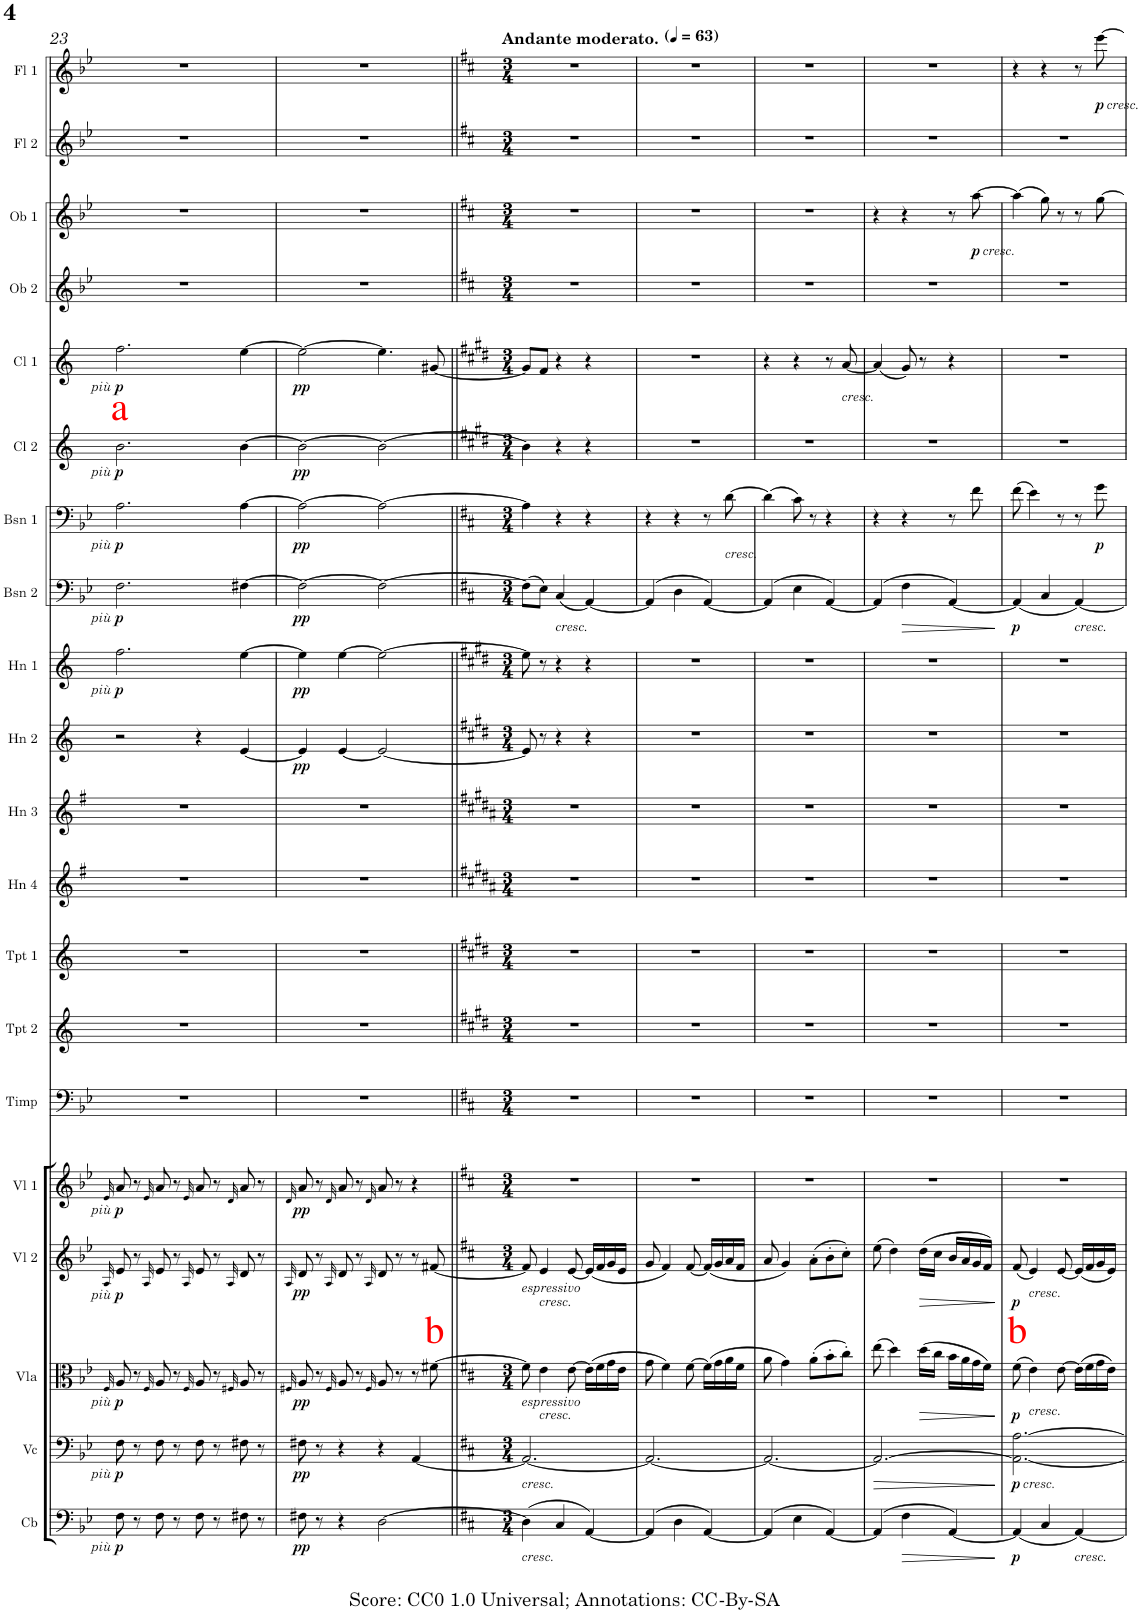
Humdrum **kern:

**kern	**dynam	**kern	**dynam	**kern	**dynam	**kern	**text	**dynam	**kern	**dynam	**kern	**kern	**kern	**kern	**kern	**kern	**dynam	**kern	**dynam	**kern	**dynam	**kern	**dynam	**kern	**dynam	**kern	**text	**dynam	**kern	**kern	**dynam	**kern	**kern	**dynam
*part20	*part20	*part19	*part19	*part18	*part18	*part17	*part17	*part17	*part16	*part16	*part15	*part14	*part13	*part12	*part11	*part10	*part10	*part9	*part9	*part8	*part8	*part7	*part7	*part6	*part6	*part5	*part5	*part5	*part4	*part3	*part3	*part2	*part1	*part1
*staff20	*staff20	*staff19	*staff19	*staff18	*staff18	*staff17	*staff17	*staff17	*staff16	*staff16	*staff15	*staff14	*staff13	*staff12	*staff11	*staff10	*staff10	*staff9	*staff9	*staff8	*staff8	*staff7	*staff7	*staff6	*staff6	*staff5	*staff5	*staff5	*staff4	*staff3	*staff3	*staff2	*staff1	*staff1
*I"Contrabass	*	*I"Violoncello	*	*I"Viola	*	*I"Violin 2	*	*	*I"Violin I	*	*I"Timpani in F, Bb	*I"Bb Trumpet 2	*I"Bb Trumpet	*I"Eb Horn 4	*I"Eb Horn 3	*I"Bb (alto) Horn 1	*	*I"Bb (alto) Horn 1	*	*I"Bassoon 2	*	*I"Bassoon 1	*	*I"Bb Clarinet 2	*	*I"Bb Clarinet 1	*	*	*I"Oboe 2	*I"Oboe 1	*	*I"Flute 2	*I"Flute 1	*
*I'Cb	*	*I'Vc	*	*I'Vla	*	*I'Vl 2	*	*	*I'Vl 1	*	*I'Timp	*I'Tpt 2	*I'Tpt 1	*I'Hn 4	*I'Hn 3	*I'Hn 2	*	*I'Hn 1	*	*I'Bsn 2	*	*I'Bsn 1	*	*I'Cl 2	*	*I'Cl 1	*	*	*I'Ob 2	*I'Ob 1	*	*I'Fl 2	*I'Fl 1	*
!!LO:PB:g=z
*clefF4	*	*clefF4	*	*clefC3	*	*clefG2	*	*	*clefG2	*	*clefF4	*clefG2	*clefG2	*clefG2	*clefG2	*clefG2	*	*clefG2	*	*clefF4	*	*clefF4	*	*clefG2	*	*clefG2	*	*	*clefG2	*clefG2	*	*clefG2	*clefG2	*
*Trd7c12	*	*	*	*	*	*	*	*	*	*	*	*Trd1c2	*Trd1c2	*Trd5c9	*Trd5c9	*Trd1c2	*	*Trd1c2	*	*	*	*	*	*Trd1c2	*	*Trd1c2	*	*	*	*	*	*	*	*
*k[b-e-]	*	*k[b-e-]	*	*k[b-e-]	*	*k[b-e-]	*	*	*k[b-e-]	*	*k[b-e-]	*k[]	*k[]	*k[f#]	*k[f#]	*k[]	*	*k[]	*	*k[b-e-]	*	*k[b-e-]	*	*k[]	*	*k[]	*	*	*k[b-e-]	*k[b-e-]	*	*k[b-e-]	*k[b-e-]	*
*M4/4	*	*M4/4	*	*M4/4	*	*M4/4	*	*	*M4/4	*	*M4/4	*M4/4	*M4/4	*M4/4	*M4/4	*M4/4	*	*M4/4	*	*M4/4	*	*M4/4	*	*M4/4	*	*M4/4	*	*	*M4/4	*M4/4	*	*M4/4	*M4/4	*
*met(c)	*	*met(c)	*	*met(c)	*	*met(c)	*	*	*met(c)	*	*met(c)	*met(c)	*met(c)	*met(c)	*met(c)	*met(c)	*	*met(c)	*	*met(c)	*	*met(c)	*	*met(c)	*	*met(c)	*	*	*met(c)	*met(c)	*	*met(c)	*met(c)	*
=23	=23	=23	=23	=23	=23	=23	=23	=23	=23	=23	=23	=23	=23	=23	=23	=23	=23	=23	=23	=23	=23	=23	=23	=23	=23	=23	=23	=23	=23	=23	=23	=23	=23	=23
.	.	.	.	32qF/	.	32qA/	.	.	32qe-/	.	.	.	.	.	.	.	.	.	.	.	.	.	.	.	.	.	.	.	.	.	.	.	.	.
!	!LO:DY:b	!	!	!	!	!	!	!	!	!	!	!	!	!	!	!	!	!	!	!	!	!	!	!	!	!	!LO:LY:b:color=#FF0000	!	!	!	!	!	!	!
!	!LO:DY:n=1:b	!	!LO:DY:b	!	!	!	!	!	!	!	!	!	!	!	!	!	!	!	!	!	!	!	!	!	!	!	!	!	!	!	!	!	!	!
!	!	!	!LO:DY:n=1:b	!	!LO:DY:b	!	!	!	!	!	!	!	!	!	!	!	!	!	!	!	!	!	!	!	!	!	!	!	!	!	!	!	!	!
!	!	!	!	!	!LO:DY:n=1:b	!	!	!LO:DY:b	!	!	!	!	!	!	!	!	!	!	!	!	!	!	!	!	!	!	!	!	!	!	!	!	!	!
!	!	!	!	!	!	!	!	!LO:DY:n=1:b	!	!LO:DY:b	!	!	!	!	!	!	!	!	!	!	!	!	!	!	!	!	!	!	!	!	!	!	!	!
!	!	!	!	!	!	!	!	!	!	!LO:DY:n=1:b	!	!	!	!	!	!	!	!	!LO:DY:b	!	!	!	!	!	!	!	!	!	!	!	!	!	!	!
!	!	!	!	!	!	!	!	!	!	!	!	!	!	!	!	!	!	!	!LO:DY:n=1:b	!	!LO:DY:b	!	!	!	!	!	!	!	!	!	!	!	!	!
!	!	!	!	!	!	!	!	!	!	!	!	!	!	!	!	!	!	!	!	!	!LO:DY:n=1:b	!	!LO:DY:b	!	!	!	!	!	!	!	!	!	!	!
!	!	!	!	!	!	!	!	!	!	!	!	!	!	!	!	!	!	!	!	!	!	!	!LO:DY:n=1:b	!	!LO:DY:b	!	!	!	!	!	!	!	!	!
!	!	!	!	!	!	!	!	!	!	!	!	!	!	!	!	!	!	!	!	!	!	!	!	!	!LO:DY:n=1:b	!	!	!LO:DY:b	!	!	!	!	!	!
!	!	!	!	!	!	!	!	!	!	!	!	!	!	!	!	!	!	!	!	!	!	!	!	!	!	!	!	!LO:DY:n=1:b	!	!	!	!	!	!
8F\	other-dynamics p	8F\	other-dynamics p	8A/	other-dynamics p	8e-/	.	other-dynamics p	8a/	other-dynamics p	1r	1r	1r	1r	1r	2r	.	2.ff\	other-dynamics p	2.F\	other-dynamics p	2.A\	other-dynamics p	2.b\	other-dynamics p	2.ff\	a	other-dynamics p	1r	1r	.	1r	1r	.
8r	.	8r	.	8r	.	8r	.	.	8r	.	.	.	.	.	.	.	.	.	.	.	.	.	.	.	.	.	.	.	.	.	.	.	.	.
.	.	.	.	32qF/	.	32qA/	.	.	32qe-/	.	.	.	.	.	.	.	.	.	.	.	.	.	.	.	.	.	.	.	.	.	.	.	.	.
8F\	.	8F\	.	8A/	.	8e-/	.	.	8a/	.	.	.	.	.	.	.	.	.	.	.	.	.	.	.	.	.	.	.	.	.	.	.	.	.
8r	.	8r	.	8r	.	8r	.	.	8r	.	.	.	.	.	.	.	.	.	.	.	.	.	.	.	.	.	.	.	.	.	.	.	.	.
.	.	.	.	32qF/	.	32qA/	.	.	32qe-/	.	.	.	.	.	.	.	.	.	.	.	.	.	.	.	.	.	.	.	.	.	.	.	.	.
8F\	.	8F\	.	8A/	.	8e-/	.	.	8a/	.	.	.	.	.	.	4r	.	.	.	.	.	.	.	.	.	.	.	.	.	.	.	.	.	.
8r	.	8r	.	8r	.	8r	.	.	8r	.	.	.	.	.	.	.	.	.	.	.	.	.	.	.	.	.	.	.	.	.	.	.	.	.
.	.	.	.	32qF#X/	.	32qA/	.	.	32qd/	.	.	.	.	.	.	.	.	.	.	.	.	.	.	.	.	.	.	.	.	.	.	.	.	.
8F#X\	.	8F#X\	.	8A/	.	8d/	.	.	8a/	.	.	.	.	.	.	[4e/	.	[4ee\	.	[4F#X\	.	[4A\	.	[4b\	.	[4ee\	.	.	.	.	.	.	.	.
8r	.	8r	.	8r	.	8r	.	.	8r	.	.	.	.	.	.	.	.	.	.	.	.	.	.	.	.	.	.	.	.	.	.	.	.	.
=24	=24	=24	=24	=24	=24	=24	=24	=24	=24	=24	=24	=24	=24	=24	=24	=24	=24	=24	=24	=24	=24	=24	=24	=24	=24	=24	=24	=24	=24	=24	=24	=24	=24	=24
.	.	.	.	32qF#X/	.	32qA/	.	.	32qd/	.	.	.	.	.	.	.	.	.	.	.	.	.	.	.	.	.	.	.	.	.	.	.	.	.
!	!LO:DY:b	!	!LO:DY:b	!	!LO:DY:b	!	!	!LO:DY:b	!	!LO:DY:b	!	!	!	!	!	!	!LO:DY:b	!	!LO:DY:b	!	!LO:DY:b	!	!LO:DY:b	!	!LO:DY:b	!	!	!LO:DY:b	!	!	!	!	!	!
8F#X\	pp	8F#X\	pp	8A/	pp	8d/	.	pp	8a/	pp	1r	1r	1r	1r	1r	4e/]	pp	4ee\]	pp	2F#\_	pp	2A\_	pp	2b\_	pp	2ee\_	.	pp	1r	1r	.	1r	1r	.
8r	.	8r	.	8r	.	8r	.	.	8r	.	.	.	.	.	.	.	.	.	.	.	.	.	.	.	.	.	.	.	.	.	.	.	.	.
.	.	.	.	32qF#/	.	32qA/	.	.	32qd/	.	.	.	.	.	.	.	.	.	.	.	.	.	.	.	.	.	.	.	.	.	.	.	.	.
4r	.	4r	.	8A/	.	8d/	.	.	8a/	.	.	.	.	.	.	[4e/	.	[4ee\	.	.	.	.	.	.	.	.	.	.	.	.	.	.	.	.
.	.	.	.	8r	.	8r	.	.	8r	.	.	.	.	.	.	.	.	.	.	.	.	.	.	.	.	.	.	.	.	.	.	.	.	.
.	.	.	.	32qF#/	.	32qA/	.	.	32qd/	.	.	.	.	.	.	.	.	.	.	.	.	.	.	.	.	.	.	.	.	.	.	.	.	.
[2D\	.	4r	.	8A/	.	8d/	.	.	8a/	.	.	.	.	.	.	2e/_	.	2ee\_	.	2F#\_	.	2A\_	.	2b\_	.	4.ee\]	.	.	.	.	.	.	.	.
.	.	.	.	8r	.	8r	.	.	8r	.	.	.	.	.	.	.	.	.	.	.	.	.	.	.	.	.	.	.	.	.	.	.	.	.
.	.	[4AA/	.	8r	.	8r	.	.	4r	.	.	.	.	.	.	.	.	.	.	.	.	.	.	.	.	.	.	.	.	.	.	.	.	.
!	!	!	!	!	!	!	!LO:LY:b:color=#FF0000	!	!	!	!	!	!	!	!	!	!	!	!	!	!	!	!	!	!	!	!	!	!	!	!	!	!	!
.	.	.	.	[8f#X\	.	[8f#X/	b	.	.	.	.	.	.	.	.	.	.	.	.	.	.	.	.	.	.	[8g#X/	.	.	.	.	.	.	.	.
=25||	=25||	=25||	=25||	=25||	=25||	=25||	=25||	=25||	=25||	=25||	=25||	=25||	=25||	=25||	=25||	=25||	=25||	=25||	=25||	=25||	=25||	=25||	=25||	=25||	=25||	=25||	=25||	=25||	=25||	=25||	=25||	=25||	=25||	=25||
*k[f#c#]	*	*k[f#c#]	*	*k[f#c#]	*	*k[f#c#]	*	*	*k[f#c#]	*	*k[f#c#]	*k[f#c#g#d#]	*k[f#c#g#d#]	*k[f#c#g#d#a#]	*k[f#c#g#d#a#]	*k[f#c#g#d#]	*	*k[f#c#g#d#]	*	*k[f#c#]	*	*k[f#c#]	*	*k[f#c#g#d#]	*	*k[f#c#g#d#]	*	*	*k[f#c#]	*k[f#c#]	*	*k[f#c#]	*k[f#c#]	*
*M3/4	*	*M3/4	*	*M3/4	*	*M3/4	*	*	*M3/4	*	*M3/4	*M3/4	*M3/4	*M3/4	*M3/4	*M3/4	*	*M3/4	*	*M3/4	*	*M3/4	*	*M3/4	*	*M3/4	*	*	*M3/4	*M3/4	*	*M3/4	*M3/4	*
*	*	*	*	*	*	*	*	*	*	*	*	*	*	*	*	*	*	*	*	*	*	*	*	*	*	*	*	*	*	*	*	*	*MM63	*
!	!	!	!	!	!	!	!	!	!	!	!	!	!	!	!	!	!	!	!	!	!	!	!	!	!	!	!	!	!	!	!	!	!LO:TX:a:B:t=Andante moderato.	!
!	!	!	!	!	!	!LO:TX:b:i:t=espressivo	!	!	!	!	!	!	!	!	!	!	!	!	!	!	!	!	!	!	!	!	!	!	!	!	!	!	!	!
!	!	!	!	!LO:TX:b:i:t=espressivo	!	!	!	!	!	!	!	!	!	!	!	!	!	!	!	!	!	!	!	!	!	!	!	!	!	!	!	!	!	!
!	!	!LO:TX:b:i:t=cresc.	!	!	!	!	!	!	!	!	!	!	!	!	!	!	!	!	!	!	!	!	!	!	!	!	!	!	!	!	!	!	!	!
!LO:TX:b:i:t=cresc.	!	!	!	!	!	!	!	!	!	!	!	!	!	!	!	!	!	!	!	!	!	!	!	!	!	!	!	!	!	!	!	!	!	!
(4D\]	.	2.AA/_	.	8f#\]	.	8f#/]	.	.	2.r	.	2.r	2.r	2.r	2.r	2.r	8e/]	.	8ee\]	.	(8F#\L]	.	4A\]	.	4b\]	.	8g#/L]	.	.	2.r	2.r	.	2.r	2.r	.
!	!	!	!	!	!	!LO:TX:b:i:t=cresc.	!	!	!	!	!	!	!	!	!	!	!	!	!	!	!	!	!	!	!	!	!	!	!	!	!	!	!	!
!	!	!	!	!LO:TX:b:i:t=cresc.	!	!	!	!	!	!	!	!	!	!	!	!	!	!	!	!	!	!	!	!	!	!	!	!	!	!	!	!	!	!
.	.	.	.	4e\	.	4e/	.	.	.	.	.	.	.	.	.	8r	.	8r	.	8E\J)	.	.	.	.	.	8f#/J	.	.	.	.	.	.	.	.
!	!	!	!	!	!	!	!	!	!	!	!	!	!	!	!	!	!	!	!	!LO:TX:b:i:t=cresc.	!	!	!	!	!	!	!	!	!	!	!	!	!	!
4C#/	.	.	.	.	.	.	.	.	.	.	.	.	.	.	.	4r	.	4r	.	(4C#/	.	4r	.	4r	.	4r	.	.	.	.	.	.	.	.
.	.	.	.	[8e\	.	[8e/	.	.	.	.	.	.	.	.	.	.	.	.	.	.	.	.	.	.	.	.	.	.	.	.	.	.	.	.
[4AA/)	.	.	.	(16e\LL]	.	(16e/LL]	.	.	.	.	.	.	.	.	.	4r	.	4r	.	[4AA/)	.	4r	.	4r	.	4r	.	.	.	.	.	.	.	.
.	.	.	.	16f#\	.	16f#/	.	.	.	.	.	.	.	.	.	.	.	.	.	.	.	.	.	.	.	.	.	.	.	.	.	.	.	.
.	.	.	.	16g\	.	16g/	.	.	.	.	.	.	.	.	.	.	.	.	.	.	.	.	.	.	.	.	.	.	.	.	.	.	.	.
.	.	.	.	16e\JJ	.	16e/JJ	.	.	.	.	.	.	.	.	.	.	.	.	.	.	.	.	.	.	.	.	.	.	.	.	.	.	.	.
=26	=26	=26	=26	=26	=26	=26	=26	=26	=26	=26	=26	=26	=26	=26	=26	=26	=26	=26	=26	=26	=26	=26	=26	=26	=26	=26	=26	=26	=26	=26	=26	=26	=26	=26
(4AA/]	.	2.AA/_	.	8g\	.	8g/	.	.	2.r	.	2.r	2.r	2.r	2.r	2.r	2.r	.	2.r	.	(4AA/]	.	4r	.	2.r	.	2.r	.	.	2.r	2.r	.	2.r	2.r	.
.	.	.	.	4f#\)	.	4f#/)	.	.	.	.	.	.	.	.	.	.	.	.	.	.	.	.	.	.	.	.	.	.	.	.	.	.	.	.
4D\	.	.	.	.	.	.	.	.	.	.	.	.	.	.	.	.	.	.	.	4D\	.	4r	.	.	.	.	.	.	.	.	.	.	.	.
.	.	.	.	[8f#\	.	[8f#/	.	.	.	.	.	.	.	.	.	.	.	.	.	.	.	.	.	.	.	.	.	.	.	.	.	.	.	.
[4AA/)	.	.	.	(16f#\LL]	.	(16f#/LL]	.	.	.	.	.	.	.	.	.	.	.	.	.	[4AA/)	.	8r	.	.	.	.	.	.	.	.	.	.	.	.
.	.	.	.	16g\	.	16g/	.	.	.	.	.	.	.	.	.	.	.	.	.	.	.	.	.	.	.	.	.	.	.	.	.	.	.	.
!	!	!	!	!	!	!	!	!	!	!	!	!	!	!	!	!	!	!	!	!	!	!LO:TX:b:i:t=cresc.	!	!	!	!	!	!	!	!	!	!	!	!
.	.	.	.	16a\	.	16a/	.	.	.	.	.	.	.	.	.	.	.	.	.	.	.	[8d\	.	.	.	.	.	.	.	.	.	.	.	.
.	.	.	.	16f#\JJ	.	16f#/JJ	.	.	.	.	.	.	.	.	.	.	.	.	.	.	.	.	.	.	.	.	.	.	.	.	.	.	.	.
=27	=27	=27	=27	=27	=27	=27	=27	=27	=27	=27	=27	=27	=27	=27	=27	=27	=27	=27	=27	=27	=27	=27	=27	=27	=27	=27	=27	=27	=27	=27	=27	=27	=27	=27
(4AA/]	.	2.AA/_	.	8a\	.	8a/	.	.	2.r	.	2.r	2.r	2.r	2.r	2.r	2.r	.	2.r	.	(4AA/]	.	(4d\]	.	2.r	.	4r	.	.	2.r	2.r	.	2.r	2.r	.
.	.	.	.	4g\)	.	4g/)	.	.	.	.	.	.	.	.	.	.	.	.	.	.	.	.	.	.	.	.	.	.	.	.	.	.	.	.
4E\	.	.	.	.	.	.	.	.	.	.	.	.	.	.	.	.	.	.	.	4E\	.	8c#\)	.	.	.	4r	.	.	.	.	.	.	.	.
.	.	.	.	(8a'\L	.	(8a'\L	.	.	.	.	.	.	.	.	.	.	.	.	.	.	.	8r	.	.	.	.	.	.	.	.	.	.	.	.
[4AA/)	.	.	.	8b'\	.	8b'\	.	.	.	.	.	.	.	.	.	.	.	.	.	[4AA/)	.	4r	.	.	.	8r	.	.	.	.	.	.	.	.
!	!	!	!	!	!	!	!	!	!	!	!	!	!	!	!	!	!	!	!	!	!	!	!	!	!	!LO:TX:b:i:t=cresc.	!	!	!	!	!	!	!	!
.	.	.	.	8cc#'\J)	.	8cc#'\J)	.	.	.	.	.	.	.	.	.	.	.	.	.	.	.	.	.	.	.	[8a/	.	.	.	.	.	.	.	.
=28	=28	=28	=28	=28	=28	=28	=28	=28	=28	=28	=28	=28	=28	=28	=28	=28	=28	=28	=28	=28	=28	=28	=28	=28	=28	=28	=28	=28	=28	=28	=28	=28	=28	=28
!	!	!	!LO:HP:b	!	!	!	!	!	!	!	!	!	!	!	!	!	!	!	!	!	!	!	!	!	!	!	!	!	!	!	!	!	!	!
(4AA/]	.	2.AA/_	>	(8ee\	.	(8ee\	.	.	2.r	.	2.r	2.r	2.r	2.r	2.r	2.r	.	2.r	.	(4AA/]	.	4r	.	2.r	.	(4a/]	.	.	2.r	4r	.	2.r	2.r	.
.	.	.	.	4dd\)	.	4dd\)	.	.	.	.	.	.	.	.	.	.	.	.	.	.	.	.	.	.	.	.	.	.	.	.	.	.	.	.
!	!LO:HP:b	!	!	!	!	!	!	!	!	!	!	!	!	!	!	!	!	!	!	!	!LO:HP:b	!	!	!	!	!	!	!	!	!	!	!	!	!
4F#\	>	.	.	.	.	.	.	.	.	.	.	.	.	.	.	.	.	.	.	4F#\	>	4r	.	.	.	8g#/)	.	.	.	4r	.	.	.	.
!	!	!	!	!	!LO:HP:b	!	!	!LO:HP:b	!	!	!	!	!	!	!	!	!	!	!	!	!	!	!	!	!	!	!	!	!	!	!	!	!	!
.	.	.	.	(16dd\LL	>	(16dd\LL	.	>	.	.	.	.	.	.	.	.	.	.	.	.	.	.	.	.	.	8r	.	.	.	.	.	.	.	.
.	.	.	.	16cc#\JJ	.	16cc#\JJ	.	.	.	.	.	.	.	.	.	.	.	.	.	.	.	.	.	.	.	.	.	.	.	.	.	.	.	.
[4AA/)	.	.	.	16b\LL	.	16b/LL	.	.	.	.	.	.	.	.	.	.	.	.	.	[4AA/)	.	8r	.	.	.	4r	.	.	.	8r	.	.	.	.
.	.	.	.	16a\	.	16a/	.	.	.	.	.	.	.	.	.	.	.	.	.	.	.	.	.	.	.	.	.	.	.	.	.	.	.	.
!	!	!	!	!	!	!	!	!	!	!	!	!	!	!	!	!	!	!	!	!	!	!	!	!	!	!	!	!	!	!LO:TX:b:i:t=cresc.	!	!	!	!
!	!	!	!	!	!	!	!	!	!	!	!	!	!	!	!	!	!	!	!	!	!	!	!	!	!	!	!	!	!	!	!LO:DY:b	!	!	!
.	.	.	.	16g\	.	16g/	.	.	.	.	.	.	.	.	.	.	.	.	.	.	.	8f#\	.	.	.	.	.	.	.	[8aa\	p	.	.	.
.	.	.	.	16f#\JJ)	.	16f#/JJ)	.	.	.	.	.	.	.	.	.	.	.	.	.	.	.	.	.	.	.	.	.	.	.	.	.	.	.	.
.	]	.	]	.	]	.	.	]	.	.	.	.	.	.	.	.	.	.	.	.	]	.	.	.	.	.	.	.	.	.	.	.	.	.
=29	=29	=29	=29	=29	=29	=29	=29	=29	=29	=29	=29	=29	=29	=29	=29	=29	=29	=29	=29	=29	=29	=29	=29	=29	=29	=29	=29	=29	=29	=29	=29	=29	=29	=29
!	!	!LO:TX:b:i:t=cresc.	!	!	!	!	!	!	!	!	!	!	!	!	!	!	!	!	!	!	!	!	!	!	!	!	!	!	!	!	!	!	!	!
!	!LO:DY:b	!	!LO:DY:b	!	!LO:DY:b	!	!LO:LY:b:color=#FF0000	!LO:DY:b	!	!	!	!	!	!	!	!	!	!	!	!	!LO:DY:b	!	!	!	!	!	!	!	!	!	!	!	!	!
(4AA/]	p	2.AA\_ [2.A\	p	(8f#\	p	(8f#/	b	p	2.r	.	2.r	2.r	2.r	2.r	2.r	2.r	.	2.r	.	(4AA/]	p	(8f#\	.	2.r	.	2.r	.	.	2.r	(4aa\]	.	2.r	4r	.
!	!	!	!	!	!	!LO:TX:b:i:t=cresc.	!	!	!	!	!	!	!	!	!	!	!	!	!	!	!	!	!	!	!	!	!	!	!	!	!	!	!	!
!	!	!	!	!LO:TX:b:i:t=cresc.	!	!	!	!	!	!	!	!	!	!	!	!	!	!	!	!	!	!	!	!	!	!	!	!	!	!	!	!	!	!
.	.	.	.	4e\)	.	4e/)	.	.	.	.	.	.	.	.	.	.	.	.	.	.	.	4e\)	.	.	.	.	.	.	.	.	.	.	.	.
4C#/	.	.	.	.	.	.	.	.	.	.	.	.	.	.	.	.	.	.	.	4C#/	.	.	.	.	.	.	.	.	.	8gg\)	.	.	4r	.
.	.	.	.	[8e\	.	[8e/	.	.	.	.	.	.	.	.	.	.	.	.	.	.	.	8r	.	.	.	.	.	.	.	8r	.	.	.	.
!	!	!	!	!	!	!	!	!	!	!	!	!	!	!	!	!	!	!	!	!LO:TX:b:i:t=cresc.	!	!	!	!	!	!	!	!	!	!	!	!	!	!
!LO:TX:b:i:t=cresc.	!	!	!	!	!	!	!	!	!	!	!	!	!	!	!	!	!	!	!	!	!	!	!	!	!	!	!	!	!	!	!	!	!	!
[4AA/)	.	.	.	(16e\LL]	.	(16e/LL]	.	.	.	.	.	.	.	.	.	.	.	.	.	[4AA/)	.	8r	.	.	.	.	.	.	.	8r	.	.	8r	.
.	.	.	.	16f#\	.	16f#/	.	.	.	.	.	.	.	.	.	.	.	.	.	.	.	.	.	.	.	.	.	.	.	.	.	.	.	.
!	!	!	!	!	!	!	!	!	!	!	!	!	!	!	!	!	!	!	!	!	!	!	!	!	!	!	!	!	!	!	!	!	!LO:TX:b:i:t=cresc.	!
!	!	!	!	!	!	!	!	!	!	!	!	!	!	!	!	!	!	!	!	!	!	!	!LO:DY:b	!	!	!	!	!	!	!	!	!	!	!LO:DY:b
.	.	.	.	16g\	.	16g/	.	.	.	.	.	.	.	.	.	.	.	.	.	.	.	8g\	p	.	.	.	.	.	.	[8gg\	.	.	[8eee\	p
.	.	.	.	16e\JJ)	.	16e/JJ)	.	.	.	.	.	.	.	.	.	.	.	.	.	.	.	.	.	.	.	.	.	.	.	.	.	.	.	.
=	=	=	=	=	=	=	=	=	=	=	=	=	=	=	=	=	=	=	=	=	=	=	=	=	=	=	=	=	=	=	=	=	=	=
*-	*-	*-	*-	*-	*-	*-	*-	*-	*-	*-	*-	*-	*-	*-	*-	*-	*-	*-	*-	*-	*-	*-	*-	*-	*-	*-	*-	*-	*-	*-	*-	*-	*-	*-
